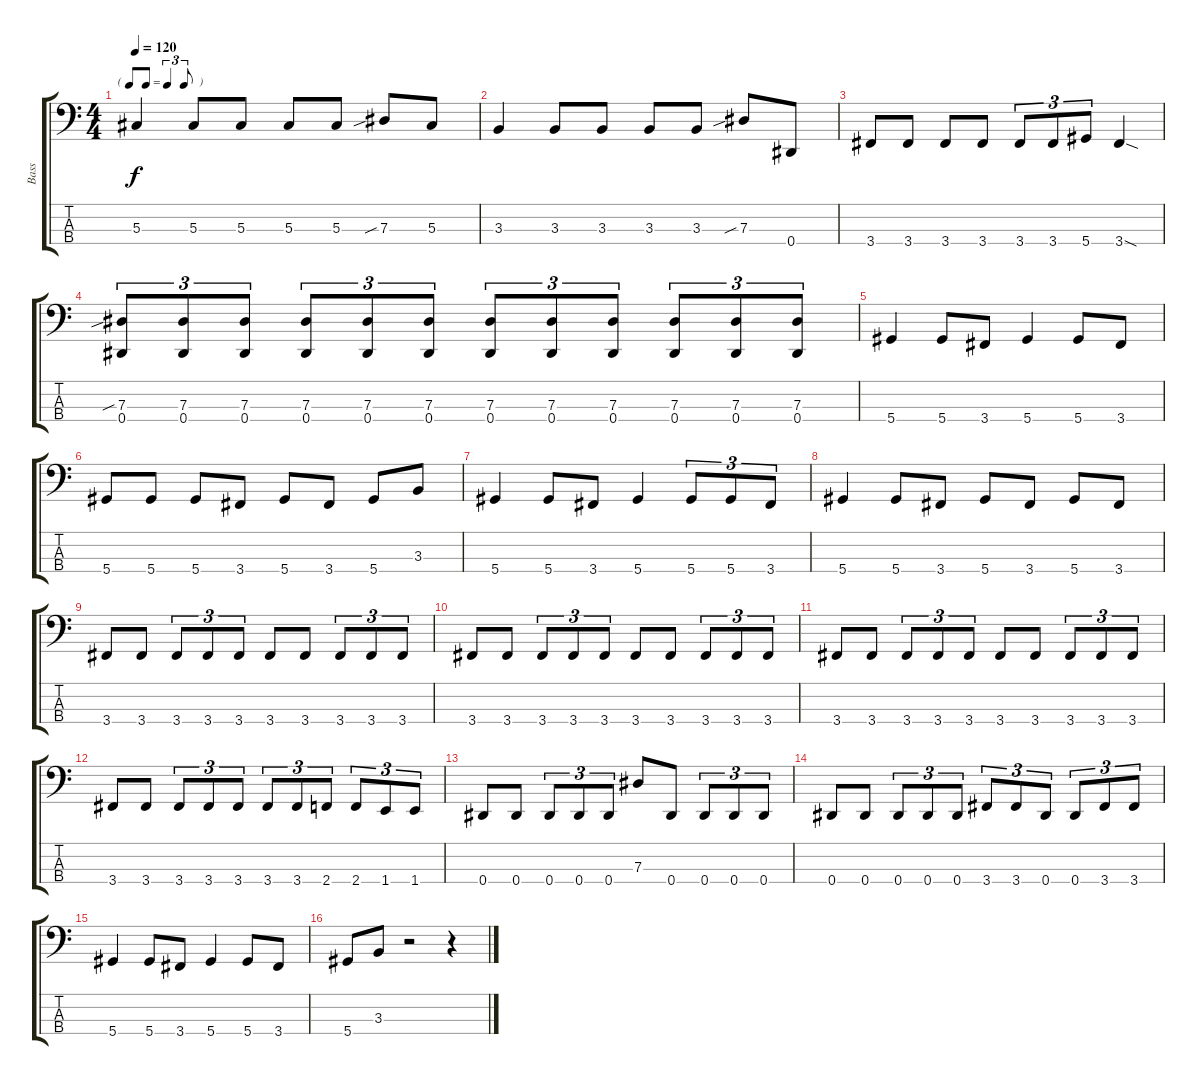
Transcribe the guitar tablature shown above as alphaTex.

\track ("Bass" "Bass") {instrument electricbasspick}
\staff {score tabs}
\tuning (Gb2 Db2 Ab1 Eb1) {hide}
\ts (4 4)
\tf triplet8th
\tempo 120
\clef f4
\ks c
5.3.4{dy f} 5.3.8 5.3.8 5.3.8 5.3.8 7.3{sib}.8 5.3.8 |
3.3.4 3.3.8 3.3.8 3.3.8 3.3.8 7.3{sib}.8 0.4.8 |
3.4.8 3.4.8 3.4.8 3.4.8 3.4.8{tu (3 2)} 3.4.8{tu (3 2)} 5.4.8{tu (3 2)} 3.4{sod}.4 |
(7.3{sib} 0.4).8{tu (3 2)} (7.3 0.4).8{tu (3 2)} (7.3 0.4).8{tu (3 2)} (7.3 0.4).8{tu (3 2)} (7.3 0.4).8{tu (3 2)} (7.3 0.4).8{tu (3 2)} (7.3 0.4).8{tu (3 2)} (7.3 0.4).8{tu (3 2)} (7.3 0.4).8{tu (3 2)} (7.3 0.4).8{tu (3 2)} (7.3 0.4).8{tu (3 2)} (7.3 0.4).8{tu (3 2)} |
5.4.4 5.4.8 3.4.8 5.4.4 5.4.8 3.4.8 |
5.4.8 5.4.8 5.4.8 3.4.8 5.4.8 3.4.8 5.4.8 3.3.8 |
5.4.4 5.4.8 3.4.8 5.4.4 5.4.8{tu (3 2)} 5.4.8{tu (3 2)} 3.4.8{tu (3 2)} |
5.4.4 5.4.8 3.4.8 5.4.8 3.4.8 5.4.8 3.4.8 |
3.4.8 3.4.8 3.4.8{tu (3 2)} 3.4.8{tu (3 2)} 3.4.8{tu (3 2)} 3.4.8 3.4.8 3.4.8{tu (3 2)} 3.4.8{tu (3 2)} 3.4.8{tu (3 2)} |
3.4.8 3.4.8 3.4.8{tu (3 2)} 3.4.8{tu (3 2)} 3.4.8{tu (3 2)} 3.4.8 3.4.8 3.4.8{tu (3 2)} 3.4.8{tu (3 2)} 3.4.8{tu (3 2)} |
3.4.8 3.4.8 3.4.8{tu (3 2)} 3.4.8{tu (3 2)} 3.4.8{tu (3 2)} 3.4.8 3.4.8 3.4.8{tu (3 2)} 3.4.8{tu (3 2)} 3.4.8{tu (3 2)} |
3.4.8 3.4.8 3.4.8{tu (3 2)} 3.4.8{tu (3 2)} 3.4.8{tu (3 2)} 3.4.8{tu (3 2)} 3.4.8{tu (3 2)} 2.4.8{tu (3 2)} 2.4.8{tu (3 2)} 1.4.8{tu (3 2)} 1.4.8{tu (3 2)} |
0.4.8 0.4.8 0.4.8{tu (3 2)} 0.4.8{tu (3 2)} 0.4.8{tu (3 2)} 7.3.8 0.4.8 0.4.8{tu (3 2)} 0.4.8{tu (3 2)} 0.4.8{tu (3 2)} |
0.4.8 0.4.8 0.4.8{tu (3 2)} 0.4.8{tu (3 2)} 0.4.8{tu (3 2)} 3.4.8{tu (3 2)} 3.4.8{tu (3 2)} 0.4.8{tu (3 2)} 0.4.8{tu (3 2)} 3.4.8{tu (3 2)} 3.4.8{tu (3 2)} |
5.4.4 5.4.8 3.4.8 5.4.4 5.4.8 3.4.8 |
5.4.8 3.3.8 r.2 r.4
